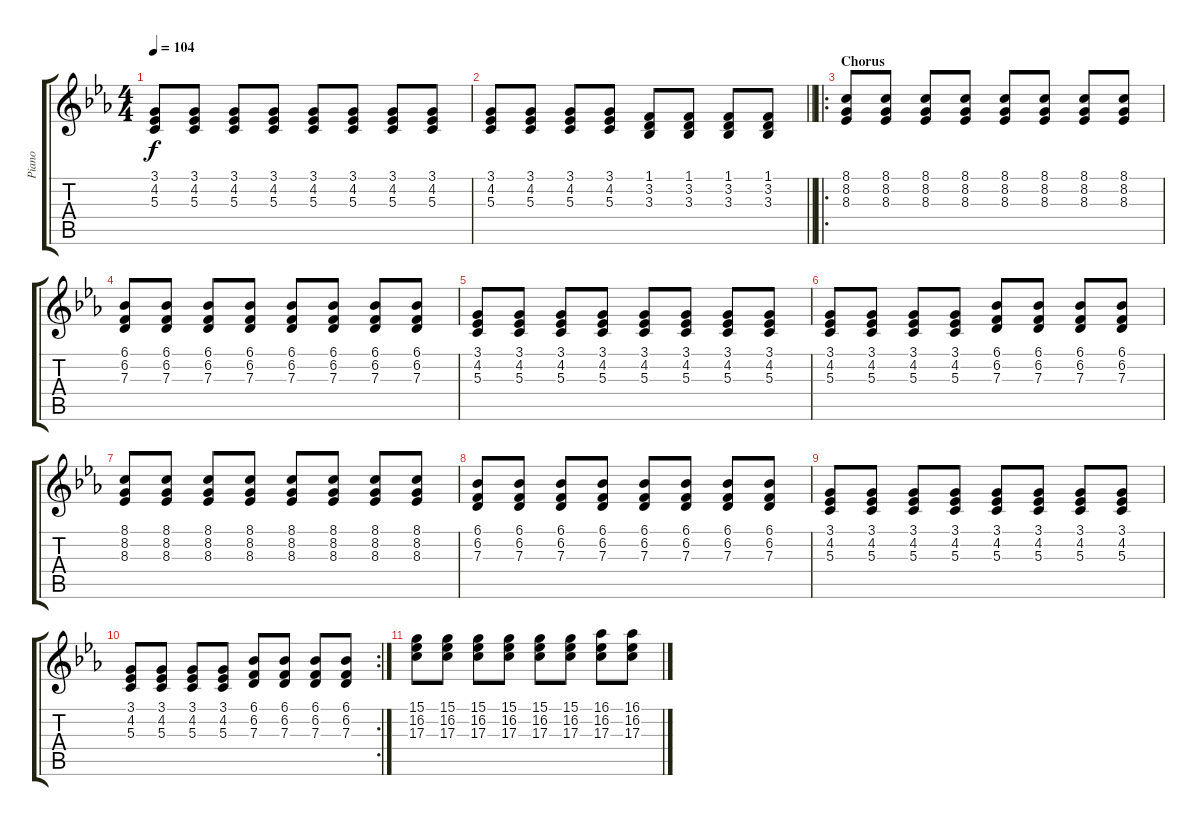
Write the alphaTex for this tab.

\track ("Piano" "Piano") {instrument brightacousticpiano}
\staff {score tabs}
\tuning (E4 B3 G3 D3 A2 E2) {hide}
\ts (4 4)
\tempo 104
\clef g2
\ks eb
(3.1 4.2 5.3).8{dy f} (3.1 4.2 5.3).8 (3.1 4.2 5.3).8 (3.1 4.2 5.3).8 (3.1 4.2 5.3).8 (3.1 4.2 5.3).8 (3.1 4.2 5.3).8 (3.1 4.2 5.3).8 |
\barLineRight lightlight
(3.1 4.2 5.3).8 (3.1 4.2 5.3).8 (3.1 4.2 5.3).8 (3.1 4.2 5.3).8 (1.1 3.2 3.3).8 (1.1 3.2 3.3).8 (1.1 3.2 3.3).8 (1.1 3.2 3.3).8 |
\ro
\section ("" "Chorus")
(8.1 8.2 8.3).8 (8.1 8.2 8.3).8 (8.1 8.2 8.3).8 (8.1 8.2 8.3).8 (8.1 8.2 8.3).8 (8.1 8.2 8.3).8 (8.1 8.2 8.3).8 (8.1 8.2 8.3).8 |
(6.1 6.2 7.3).8 (6.1 6.2 7.3).8 (6.1 6.2 7.3).8 (6.1 6.2 7.3).8 (6.1 6.2 7.3).8 (6.1 6.2 7.3).8 (6.1 6.2 7.3).8 (6.1 6.2 7.3).8 |
(3.1 4.2 5.3).8 (3.1 4.2 5.3).8 (3.1 4.2 5.3).8 (3.1 4.2 5.3).8 (3.1 4.2 5.3).8 (3.1 4.2 5.3).8 (3.1 4.2 5.3).8 (3.1 4.2 5.3).8 |
(3.1 4.2 5.3).8 (3.1 4.2 5.3).8 (3.1 4.2 5.3).8 (3.1 4.2 5.3).8 (6.1 6.2 7.3).8 (6.1 6.2 7.3).8 (6.1 6.2 7.3).8 (6.1 6.2 7.3).8 |
(8.1 8.2 8.3).8 (8.1 8.2 8.3).8 (8.1 8.2 8.3).8 (8.1 8.2 8.3).8 (8.1 8.2 8.3).8 (8.1 8.2 8.3).8 (8.1 8.2 8.3).8 (8.1 8.2 8.3).8 |
(6.1 6.2 7.3).8 (6.1 6.2 7.3).8 (6.1 6.2 7.3).8 (6.1 6.2 7.3).8 (6.1 6.2 7.3).8 (6.1 6.2 7.3).8 (6.1 6.2 7.3).8 (6.1 6.2 7.3).8 |
(3.1 4.2 5.3).8 (3.1 4.2 5.3).8 (3.1 4.2 5.3).8 (3.1 4.2 5.3).8 (3.1 4.2 5.3).8 (3.1 4.2 5.3).8 (3.1 4.2 5.3).8 (3.1 4.2 5.3).8 |
\rc 2
(3.1 4.2 5.3).8 (3.1 4.2 5.3).8 (3.1 4.2 5.3).8 (3.1 4.2 5.3).8 (6.1 6.2 7.3).8 (6.1 6.2 7.3).8 (6.1 6.2 7.3).8 (6.1 6.2 7.3).8 |
(15.1 16.2 17.3).8 (15.1 16.2 17.3).8 (15.1 16.2 17.3).8 (15.1 16.2 17.3).8 (15.1 16.2 17.3).8 (15.1 16.2 17.3).8 (16.1 16.2 17.3).8 (16.1 16.2 17.3).8
